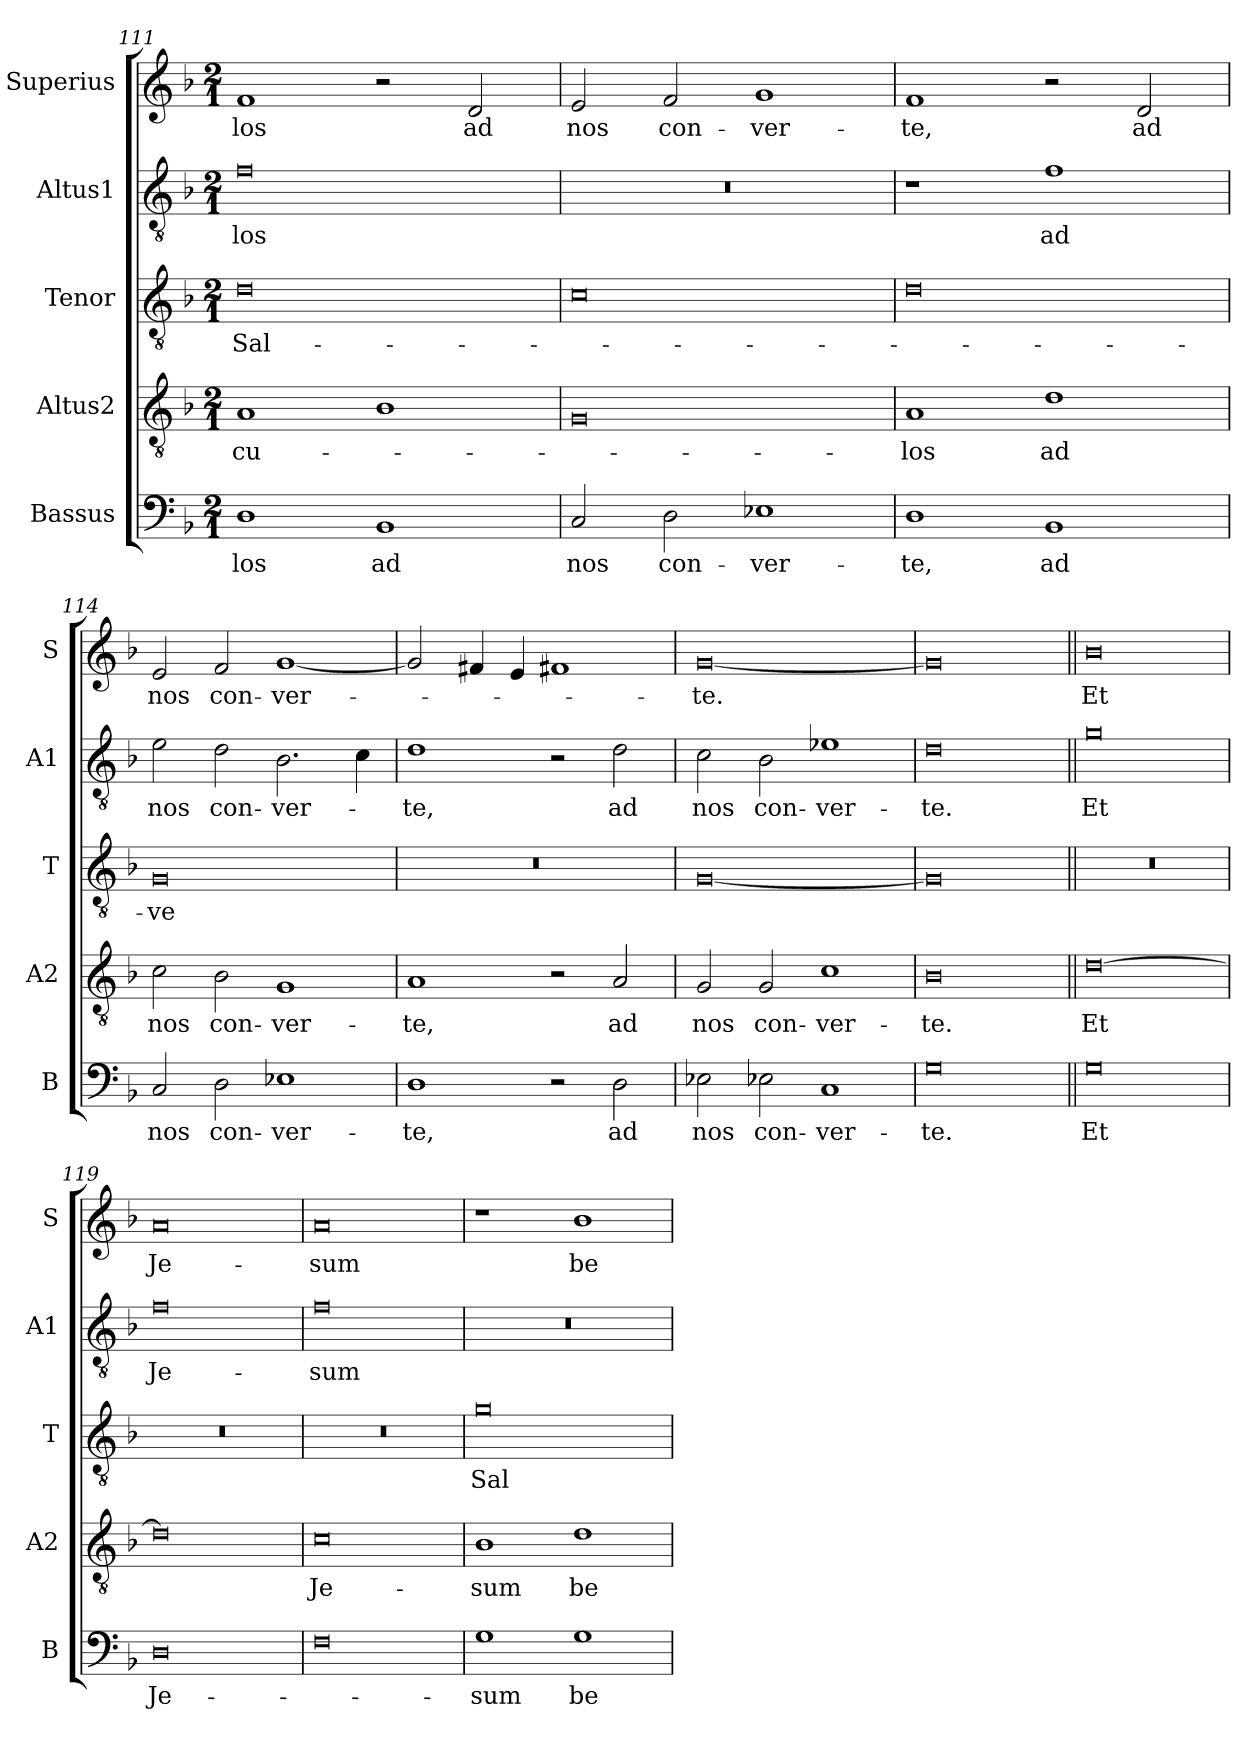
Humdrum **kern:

**kern	**text	**kern	**text	**kern	**text	**kern	**text	**kern	**text
*part5	*part5	*part4	*part4	*part3	*part3	*part2	*part2	*part1	*part1
*staff5	*staff5	*staff4	*staff4	*staff3	*staff3	*staff2	*staff2	*staff1	*staff1
*I"Bassus	*	*I"Altus2	*	*I"Tenor	*	*I"Altus1	*	*I"Superius	*
*I'B	*	*I'A2	*	*I'T	*	*I'A1	*	*I'S	*
*clefF4	*	*clefGv2	*	*clefGv2	*	*clefGv2	*	*clefG2	*
*k[b-]	*	*k[b-]	*	*k[b-]	*	*k[b-]	*	*k[b-]	*
*M2/1	*	*M2/1	*	*M2/1	*	*M2/1	*	*M2/1	*
=111	=111	=111	=111	=111	=111	=111	=111	=111	=111
1D	-los	1A	-cu-	0d	Sal-	0f	-los	1f	-los
1BB-	ad	1B-	.	.	.	.	.	2r	.
.	.	.	.	.	.	.	.	2d/	ad
=112	=112	=112	=112	=112	=112	=112	=112	=112	=112
2C/	nos	0G	.	0c	.	0r	.	2e/	nos
2D\	con-	.	.	.	.	.	.	2f/	con-
1E-X	-ver-	.	.	.	.	.	.	1g	-ver-
=113	=113	=113	=113	=113	=113	=113	=113	=113	=113
1D	-te,	1A	-los	0d	.	1r	.	1f	-te,
1BB-	ad	1d	ad	.	.	1f	ad	2r	.
.	.	.	.	.	.	.	.	2d/	ad
=114	=114	=114	=114	=114	=114	=114	=114	=114	=114
2C/	nos	2c\	nos	0G	-ve	2e\	nos	2e/	nos
2D\	con-	2B-\	con-	.	.	2d\	con-	2f/	con-
1E-X	-ver-	1G	-ver-	.	.	2.B-\	-ver-	[1g	-ver-
.	.	.	.	.	.	4c\	.	.	.
=115	=115	=115	=115	=115	=115	=115	=115	=115	=115
1D	-te,	1A	-te,	0r	.	1d	-te,	2g/]	.
.	.	.	.	.	.	.	.	4f#X/	.
.	.	.	.	.	.	.	.	4e/	.
2r	.	2r	.	.	.	2r	.	1f#X	.
2D\	ad	2A/	ad	.	.	2d\	ad	.	.
=116	=116	=116	=116	=116	=116	=116	=116	=116	=116
2E-X\	nos	2G/	nos	[0G	.	2c\	nos	[0g	-te.
2E-X\	con-	2G/	con-	.	.	2B-\	con-	.	.
1C	-ver-	1c	-ver-	.	.	1e-X	-ver-	.	.
=117	=117	=117	=117	=117	=117	=117	=117	=117	=117
0G	-te.	0B-	-te.	0G]	.	0d	-te.	0g]	.
!!LO:LB:g=z
=118||	=118||	=118||	=118||	=118||	=118||	=118||	=118||	=118||	=118||
0G	Et	[0d	Et	0r	.	0g	Et	0b-	Et
=119	=119	=119	=119	=119	=119	=119	=119	=119	=119
0D	Je-	0d]	.	0r	.	0f	Je-	0a	Je-
=120	=120	=120	=120	=120	=120	=120	=120	=120	=120
0F	.	0c	Je-	0r	.	0f	-sum	0a	-sum
=121	=121	=121	=121	=121	=121	=121	=121	=121	=121
1G	-sum	1B-	-sum	0g	Sal-	0r	.	1r	.
1G	be-	1d	be-	.	.	.	.	1b-	be-
=	=	=	=	=	=	=	=	=	=
*-	*-	*-	*-	*-	*-	*-	*-	*-	*-
